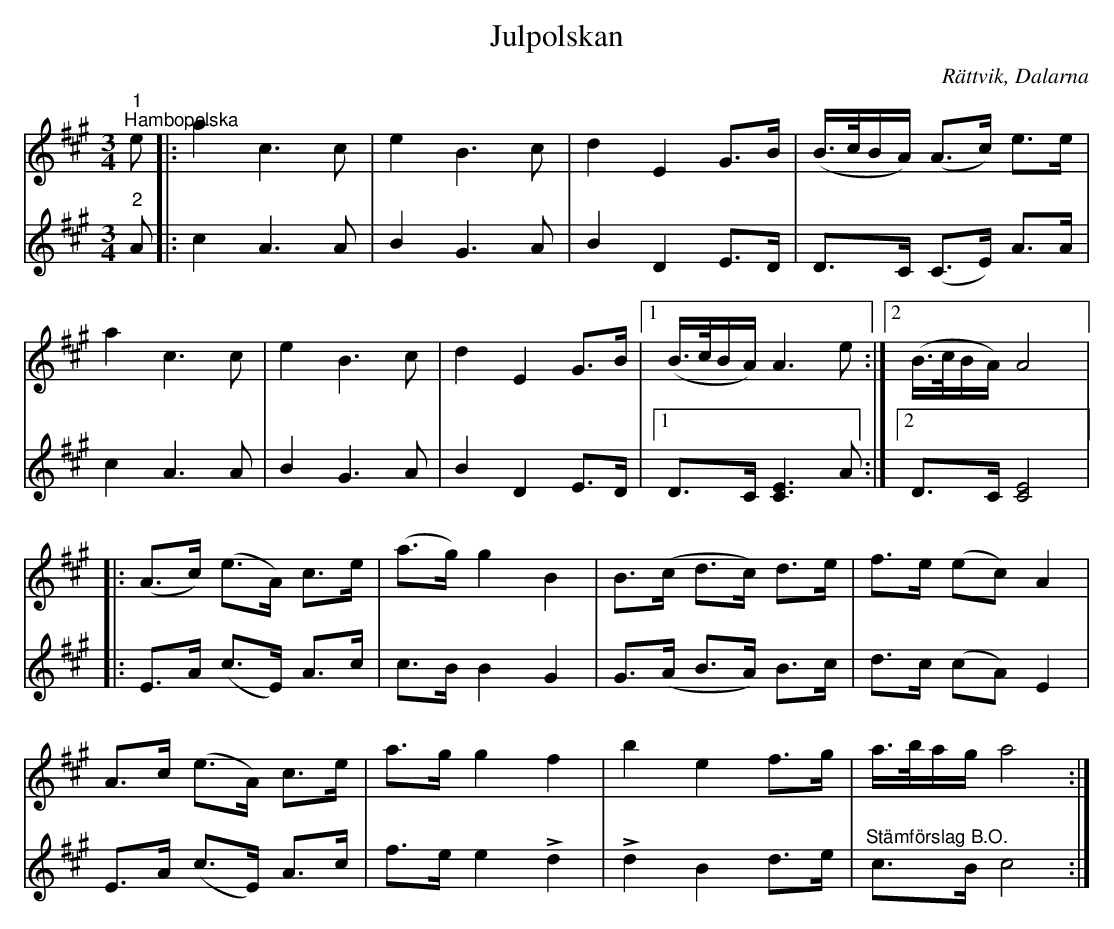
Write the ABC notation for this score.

X:1
T:Julpolskan
O:Rättvik, Dalarna
L:1/8
M:3/4
K:A
V:1
"^1""^Hambopolska" e |: a2 c3 c | e2 B3 c | d2 E2 G>B | (B/>c/B/A/) (A>c) e>e |
a2 c3 c | e2 B3 c | d2 E2 G>B |1 (B/>c/B/A/) A3 e :|2 (B/>c/B/A/) A4 |:
(A>c) (e>A) c>e | (a>g) g2 B2 | B>(c d>c) d>e | f>e (ec) A2 |
A>c (e>A) c>e | a>g g2 f2 | b2 e2 f>g | a/>b/a/g/ a4 :|
V:2
"^2" A |: c2 A3 A | B2 G3 A | B2 D2 E>D | D>C (C>E) A>A |
c2 A3 A | B2 G3 A | B2 D2 E>D |1 D>C [CE]3 A :|2 D>C [CE]4 |:
E>A (c>E) A>c | c>B B2 G2 | G>(A B>A) B>c | d>c (cA) E2 |
E>A (c>E) A>c | f>e e2 !>!d2 | !>!d2 B2 d>e |"^Stämförslag B.O." c>B c4 :|
